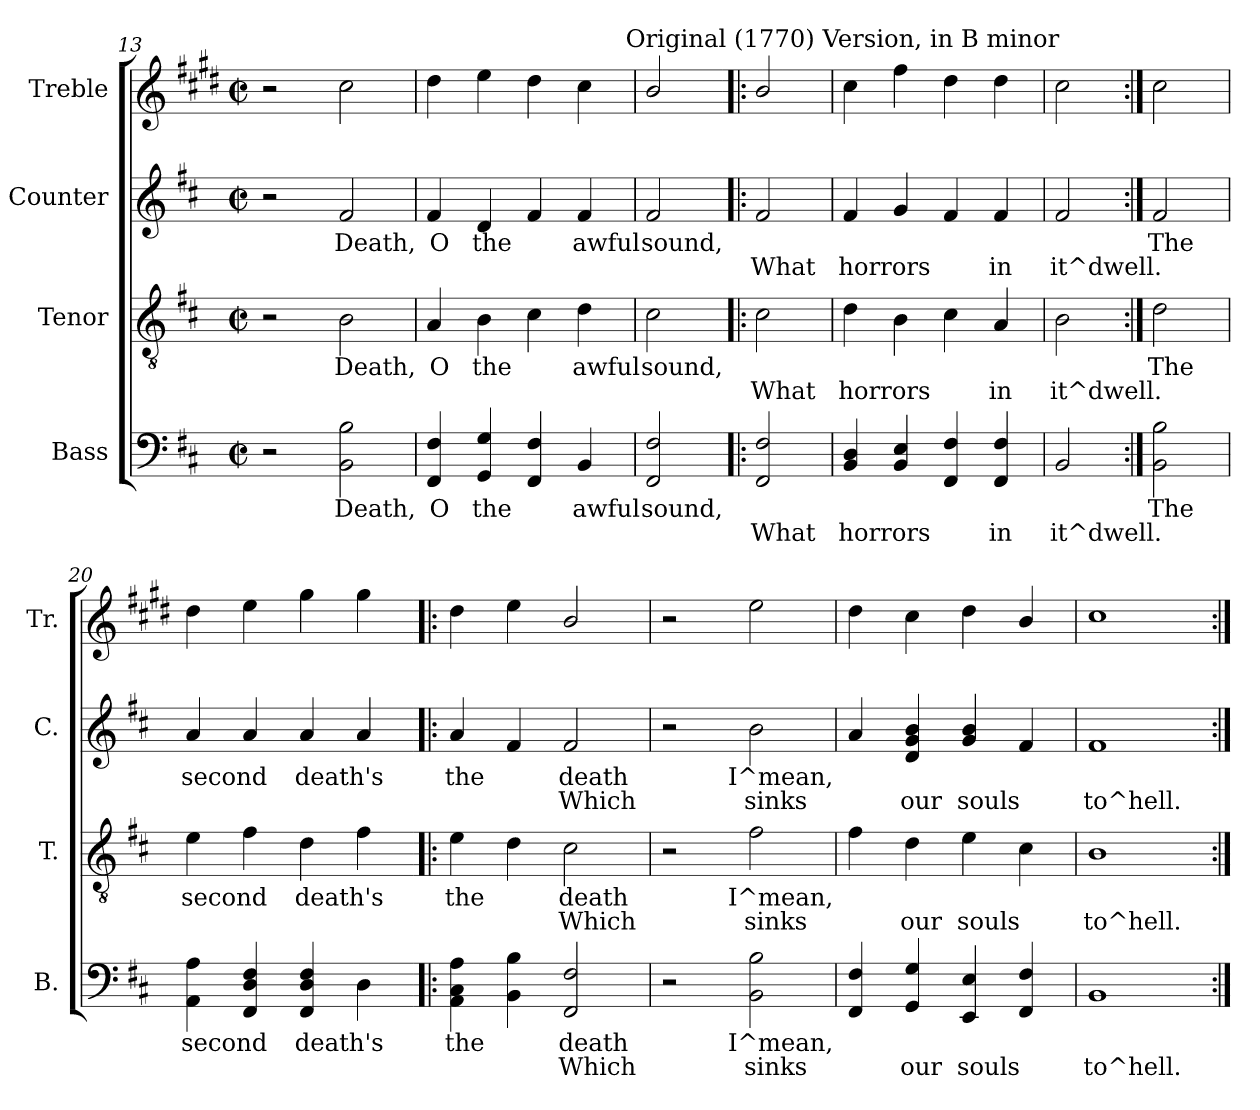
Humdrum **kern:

**kern	**text	**text	**kern	**text	**text	**kern	**text	**text	**kern
*part4	*part4	*part4	*part3	*part3	*part3	*part2	*part2	*part2	*part1
*staff4	*staff4	*staff4	*staff3	*staff3	*staff3	*staff2	*staff2	*staff2	*staff1
*I"Bass	*	*	*I"Tenor	*	*	*I"Counter	*	*	*I"Treble
*I'B.	*	*	*I'T.	*	*	*I'C.	*	*	*I'Tr.
!!LO:LB:g=z
*clefF4	*	*	*clefGv2	*	*	*clefG2	*	*	*clefG2
*	*	*	*	*	*	*	*	*	*ITrd1c2
*k[f#c#]	*	*	*k[f#c#]	*	*	*k[f#c#]	*	*	*k[f#c#]
*D:	*	*	*D:	*	*	*D:	*	*	*D:
*M2/2	*	*	*M2/2	*	*	*M2/2	*	*	*M2/2
*met(c|)	*	*	*met(c|)	*	*	*met(c|)	*	*	*met(c|)
=13	=13	=13	=13	=13	=13	=13	=13	=13	=13
2r	.	.	2r	.	.	2r	.	.	2r
!	!LO:LY:a:cj	!	!	!LO:LY:a:cj	!	!	!LO:LY:b:cj	!	!
2B\ 2BB\	Death,	.	2B\	Death,	.	2f#/	Death,	.	2b\
=14	=14	=14	=14	=14	=14	=14	=14	=14	=14
!	!LO:LY:a:cj	!	!	!LO:LY:a:cj	!	!	!LO:LY:b:cj	!	!
*	*	*	*	*	*	*	*	*	*^
4F#/ 4FF#/	O	.	4A/	O	.	4f#/	O	.	4cc#\	2ryy
!	!LO:LY:a:cj	!	!	!LO:LY:a:cj	!	!	!LO:LY:b:cj	!	!	!
4G/ 4GG/	the	.	4B\	the	.	4d/	the	.	4dd\	.
!	!LO:LY:a:cj	!	!	!LO:LY:a:cj	!	!	!LO:LY:b:cj	!	!	!
4F#/ 4FF#/	.	.	4c#\	.	.	4f#/	.	.	4cc#\	4ryy
!	!LO:LY:a:cj	!	!	!LO:LY:a:cj	!	!	!LO:LY:b:cj	!	!	!
4BB/	awful	.	4d\	awful	.	4f#/	awful	.	4b\	8...ryy
!	!	!	!	!	!	!	!	!	!	!LO:TX:a:t=Original (1770) Version, in B minor
.	.	.	.	.	.	.	.	.	.	64ryy
=15	=15	=15	=15	=15	=15	=15	=15	=15	=15	=15
!	!LO:LY:a:cj	!	!	!LO:LY:a:cj	!	!	!LO:LY:b:cj	!	!	!
*	*	*	*	*	*	*	*	*	*v	*v
2F#/ 2FF#/	sound,	.	2c#\	sound,	.	2f#/	sound,	.	2a/
=16!|:	=16!|:	=16!|:	=16!|:	=16!|:	=16!|:	=16!|:	=16!|:	=16!|:	=16!|:
!	!LO:LY:a:cj	!LO:LY:a:cj	!	!LO:LY:a:cj	!LO:LY:b:cj	!	!LO:LY:b:cj	!LO:LY:b:cj	!
2F#/ 2FF#/	.	What	2c#\	.	What	2f#/	.	What	2a/
=17	=17	=17	=17	=17	=17	=17	=17	=17	=17
!	!LO:LY:a:cj	!LO:LY:a:cj	!	!LO:LY:a:cj	!LO:LY:b:cj	!	!LO:LY:b:cj	!LO:LY:b:cj	!
4D/ 4BB/	.	horrors	4d\	.	horrors	4f#/	.	horrors	4b\
!	!LO:LY:a:cj	!LO:LY:a:cj	!	!LO:LY:a:cj	!LO:LY:b:cj	!	!LO:LY:b:cj	!LO:LY:b:cj	!
4E/ 4BB/	.	.	4B\	.	.	4g/	.	.	4ee\
!	!LO:LY:a:cj	!LO:LY:a:cj	!	!LO:LY:a:cj	!LO:LY:b:cj	!	!LO:LY:b:cj	!LO:LY:b:cj	!
4F#/ 4FF#/	.	.	4c#\	.	.	4f#/	.	.	4cc#\
!	!LO:LY:a:cj	!LO:LY:a:cj	!	!LO:LY:a:cj	!LO:LY:b:cj	!	!LO:LY:b:cj	!LO:LY:b:cj	!
4F#/ 4FF#/	.	in	4A/	.	in	4f#/	.	in	4cc#\
=18	=18	=18	=18	=18	=18	=18	=18	=18	=18
!	!LO:LY:a:cj	!LO:LY:a:cj	!	!LO:LY:a:cj	!LO:LY:b:cj	!	!LO:LY:b:cj	!LO:LY:b:cj	!
2BB/	.	it^dwell.	2B\	.	it^dwell.	2f#/	.	it^dwell.	2b\
=19:|!	=19:|!	=19:|!	=19:|!	=19:|!	=19:|!	=19:|!	=19:|!	=19:|!	=19:|!
!	!LO:LY:a:cj	!	!	!LO:LY:a:cj	!	!	!LO:LY:b:cj	!	!
2B\ 2BB\	The	.	2d\	The	.	2f#/	The	.	2b\
=20	=20	=20	=20	=20	=20	=20	=20	=20	=20
!	!LO:LY:a:cj	!	!	!LO:LY:a:cj	!	!	!LO:LY:b:cj	!	!
4A\ 4AA\	second	.	4e\	second	.	4a/	second	.	4cc#\
!	!LO:LY:a:cj	!	!	!LO:LY:a:cj	!	!	!LO:LY:b:cj	!	!
4F#/ 4D/ 4FF#/	.	.	4f#\	.	.	4a/	.	.	4dd\
!	!LO:LY:a:cj	!	!	!LO:LY:a:cj	!	!	!LO:LY:b:cj	!	!
4F#/ 4D/ 4FF#/	death's	.	4d\	death's	.	4a/	death's	.	4ff#\
!	!LO:LY:a:cj	!	!	!LO:LY:a:cj	!	!	!LO:LY:b:cj	!	!
4D\	.	.	4f#\	.	.	4a/	.	.	4ff#\
=21!|:	=21!|:	=21!|:	=21!|:	=21!|:	=21!|:	=21!|:	=21!|:	=21!|:	=21!|:
!	!LO:LY:a:cj	!LO:LY:a:cj	!	!LO:LY:a:cj	!LO:LY:b:cj	!	!LO:LY:b:cj	!LO:LY:b:cj	!
4A\ 4C#\ 4AA\	the	.	4e\	the	.	4a/	the	.	4cc#\
!	!LO:LY:a:cj	!LO:LY:a:cj	!	!LO:LY:a:cj	!LO:LY:b:cj	!	!LO:LY:b:cj	!LO:LY:b:cj	!
4B\ 4BB\	.	.	4d\	.	.	4f#/	.	.	4dd\
!	!LO:LY:a:cj	!LO:LY:a:cj	!	!LO:LY:a:cj	!LO:LY:b:cj	!	!LO:LY:b:cj	!LO:LY:b:cj	!
2F#/ 2FF#/	death	Which	2c#\	death	Which	2f#/	death	Which	2a/
=22	=22	=22	=22	=22	=22	=22	=22	=22	=22
2r	.	.	2r	.	.	2r	.	.	2r
!	!LO:LY:a:cj	!LO:LY:a:cj	!	!LO:LY:a:cj	!LO:LY:b:cj	!	!LO:LY:b:cj	!LO:LY:b:cj	!
2B\ 2BB\	I^mean,	sinks	2f#\	I^mean,	sinks	2b\	I^mean,	sinks	2dd\
=23	=23	=23	=23	=23	=23	=23	=23	=23	=23
!	!LO:LY:a:cj	!LO:LY:a:cj	!	!LO:LY:a:cj	!LO:LY:b:cj	!	!LO:LY:b:cj	!LO:LY:b:cj	!
4F#/ 4FF#/	.	.	4f#\	.	.	4a/	.	.	4cc#\
!	!LO:LY:a:cj	!LO:LY:a:cj	!	!LO:LY:a:cj	!LO:LY:b:cj	!	!LO:LY:b:cj	!LO:LY:b:cj	!
4G/ 4GG/	.	our	4d\	.	our	4b/ 4g/ 4d/	.	our	4b\
!	!LO:LY:a:cj	!LO:LY:a:cj	!	!LO:LY:a:cj	!LO:LY:b:cj	!	!LO:LY:b:cj	!LO:LY:b:cj	!
4E/ 4EE/	.	souls	4e\	.	souls	4b/ 4g/	.	souls	4cc#\
!	!LO:LY:a:cj	!LO:LY:a:cj	!	!LO:LY:a:cj	!LO:LY:b:cj	!	!LO:LY:b:cj	!LO:LY:b:cj	!
4F#/ 4FF#/	.	.	4c#\	.	.	4f#/	.	.	4a/
=24	=24	=24	=24	=24	=24	=24	=24	=24	=24
!	!LO:LY:a:cj	!LO:LY:a:cj	!	!LO:LY:a:cj	!LO:LY:b:cj	!	!LO:LY:b:cj	!LO:LY:b:cj	!
1BB	.	to^hell.	1B	.	to^hell.	1f#	.	to^hell.	1b
=:|!	=:|!	=:|!	=:|!	=:|!	=:|!	=:|!	=:|!	=:|!	=:|!
*-	*-	*-	*-	*-	*-	*-	*-	*-	*-
